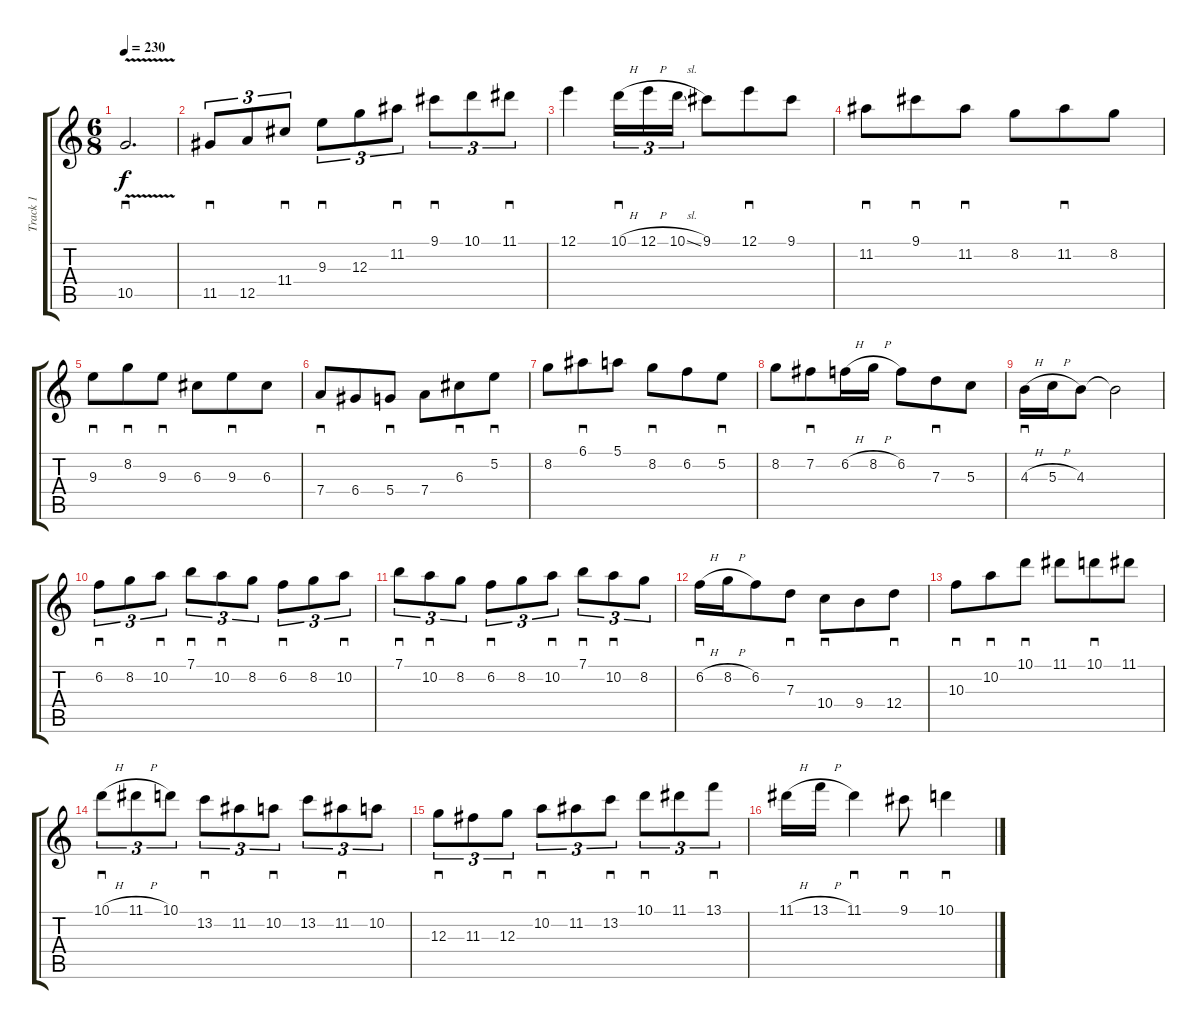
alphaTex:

\track ("Track 1" "Track 1") {instrument acousticguitarnylon}
\staff {score tabs}
\tuning (E4 B3 G3 D3 A2 E2) {hide}
\ts (6 8)
\tempo 230
\clef g2
\ks c
10.5{v}.2{d sd dy f} |
11.5.8{sd tu (3 2)} 12.5.8{tu (3 2)} 11.4.8{sd tu (3 2)} 9.3.8{sd tu (3 2)} 12.3.8{tu (3 2)} 11.2.8{sd tu (3 2)} 9.1.8{sd tu (3 2)} 10.1.8{tu (3 2)} 11.1.8{sd tu (3 2)} |
12.1.4 10.1{h}.16{sd tu (3 2)} 12.1{h}.16{tu (3 2)} 10.1{sl}.16{tu (3 2)} 9.1.8 12.1.8{sd} 9.1.8 |
11.2.8{sd} 9.1.8{sd} 11.2.8{sd} 8.2.8 11.2.8{sd} 8.2.8 |
9.3.8{sd} 8.2.8{sd} 9.3.8{sd} 6.3.8 9.3.8{sd} 6.3.8 |
7.4.8{sd} 6.4.8 5.4.8{sd} 7.4.8 6.3.8{sd} 5.2.8{sd} |
8.2.8 6.1.8{sd} 5.1.8 8.2.8{sd} 6.2.8 5.2.8{sd} |
8.2.8 7.2.8{sd} 6.2{h}.16 8.2{h}.16 6.2.8 7.3.8{sd} 5.3.8 |
4.3{h}.16{sd} 5.3{h}.16 4.3.8 4.3{t}.2 |
6.2.8{sd tu (3 2)} 8.2.8{tu (3 2)} 10.2.8{sd tu (3 2)} 7.1.8{sd tu (3 2)} 10.2.8{sd tu (3 2)} 8.2.8{tu (3 2)} 6.2.8{sd tu (3 2)} 8.2.8{tu (3 2)} 10.2.8{sd tu (3 2)} |
7.1.8{sd tu (3 2)} 10.2.8{sd tu (3 2)} 8.2.8{tu (3 2)} 6.2.8{sd tu (3 2)} 8.2.8{tu (3 2)} 10.2.8{sd tu (3 2)} 7.1.8{sd tu (3 2)} 10.2.8{sd tu (3 2)} 8.2.8{tu (3 2)} |
6.2{h}.16{sd} 8.2{h}.16 6.2.8 7.3.8{sd} 10.4.8{sd} 9.4.8 12.4.8{sd} |
10.3.8{sd} 10.2.8{sd} 10.1.8{sd} 11.1.8 10.1.8{sd} 11.1.8 |
10.1{h}.8{sd tu (3 2)} 11.1{h}.8{tu (3 2)} 10.1.8{tu (3 2)} 13.2.8{sd tu (3 2)} 11.2.8{tu (3 2)} 10.2.8{sd tu (3 2)} 13.2.8{tu (3 2)} 11.2.8{sd tu (3 2)} 10.2.8{tu (3 2)} |
12.3.8{sd tu (3 2)} 11.3.8{tu (3 2)} 12.3.8{sd tu (3 2)} 10.2.8{sd tu (3 2)} 11.2.8{tu (3 2)} 13.2.8{sd tu (3 2)} 10.1.8{sd tu (3 2)} 11.1.8{tu (3 2)} 13.1.8{sd tu (3 2)} |
11.1{h}.16 13.1{h}.16 11.1.4{sd} 9.1.8{sd} 10.1.4{sd}
